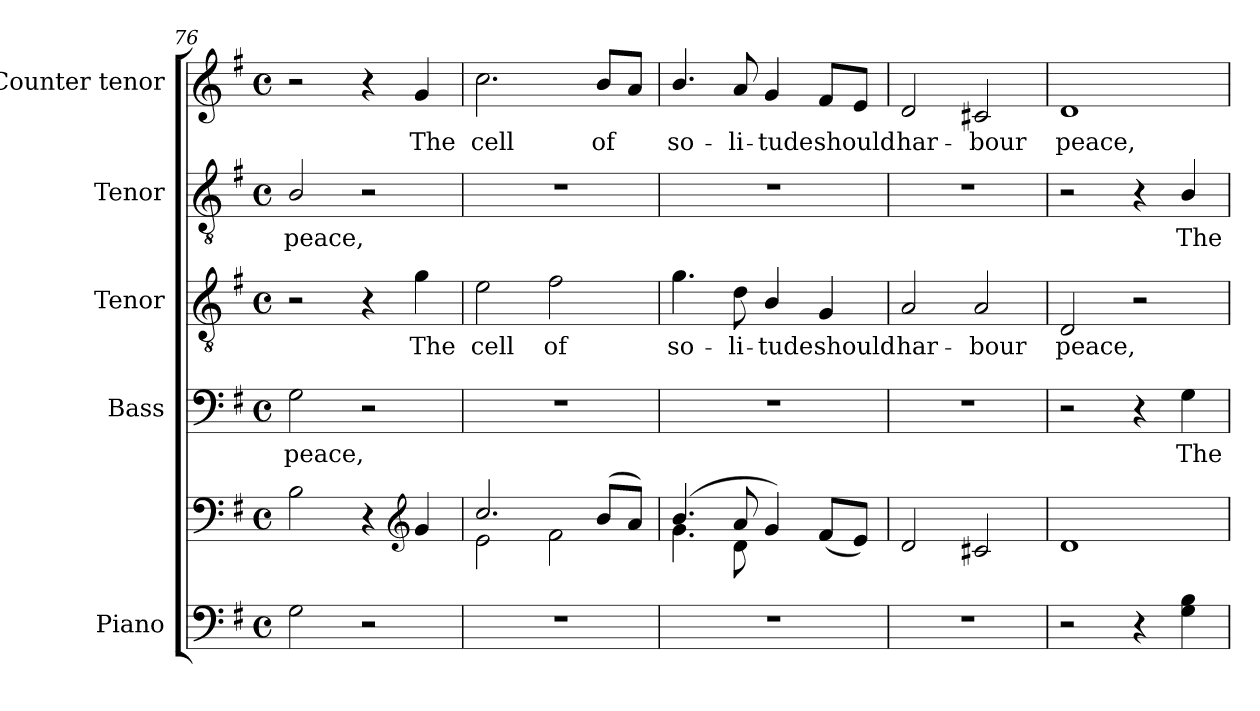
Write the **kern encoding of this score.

**kern	**kern	**kern	**text	**kern	**text	**kern	**text	**kern	**text
*part5	*part5	*part4	*part4	*part3	*part3	*part2	*part2	*part1	*part1
*staff6	*staff5	*staff4	*staff4	*staff3	*staff3	*staff2	*staff2	*staff1	*staff1
*I"Piano	*	*I"Bass	*	*I"Tenor	*	*I"Tenor	*	*I"Counter tenor	*
*I'Pno.	*	*I'B.	*	*I'T.	*	*I'T.	*	*I'Ct.	*
*clefF4	*clefF4	*clefF4	*	*clefGv2	*	*clefGv2	*	*clefG2	*
*	*	*	*	*ITrd7c12	*	*ITrd7c12	*	*	*
*k[f#]	*k[f#]	*k[f#]	*	*k[f#]	*	*k[f#]	*	*k[f#]	*
*G:	*G:	*G:	*	*G:	*	*G:	*	*G:	*
*M4/4	*M4/4	*M4/4	*	*M4/4	*	*M4/4	*	*M4/4	*
*met(c)	*met(c)	*met(c)	*	*met(c)	*	*met(c)	*	*met(c)	*
=76	=76	=76	=76	=76	=76	=76	=76	=76	=76
!	!	!	!LO:LY:b:color=#000000	!	!	!	!	!	!
!	!	!	!	!	!	!	!LO:LY:b:color=#000000	!	!
2Gi\	2Bi\	2Gi\	peace,	2r	.	2BBi/	peace,	2r	.
2r	4r	2r	.	4r	.	2r	.	4r	.
*	*clefG2	*	*	*	*	*	*	*	*
!	!	!	!	!	!LO:LY:b:color=#000000	!	!	!	!
!	!	!	!	!	!	!	!	!	!LO:LY:b:color=#000000
.	4gi/	.	.	4Gi\	The	.	.	4gi/	The
=77	=77	=77	=77	=77	=77	=77	=77	=77	=77
*	*^	*	*	*	*	*	*	*	*
!	!	!	!	!	!	!LO:LY:b:color=#000000	!	!	!	!
!	!	!	!	!	!	!	!	!	!	!LO:LY:b:color=#000000
1r	2.cci/	2ei\	1r	.	2Ei\	cell	1r	.	2.cci\	cell
!	!	!	!	!	!	!LO:LY:b:color=#000000	!	!	!	!
.	.	2f#i\	.	.	2F#i\	of	.	.	.	.
!	!	!	!	!	!	!	!	!	!	!LO:LY:b:color=#000000
.	(8bi/L	.	.	.	.	.	.	.	8bi/L	of
.	8ai/J)	.	.	.	.	.	.	.	8ai/J	.
!!LO:LB:g=z
=78	=78	=78	=78	=78	=78	=78	=78	=78	=78	=78
!	!	!	!	!	!	!LO:LY:b:color=#000000	!	!	!	!
!	!	!	!	!	!	!	!	!	!	!LO:LY:b:color=#000000
1r	(4.bi/	4.gi\	1r	.	4.Gi\	so-	1r	.	4.bi/	so-
!	!	!	!	!	!	!LO:LY:b:color=#000000	!	!	!	!
!	!	!	!	!	!	!	!	!	!	!LO:LY:b:color=#000000
.	8ai/	8di\	.	.	8Di\	-li-	.	.	8ai/	-li-
!	!	!	!	!	!	!LO:LY:b:color=#000000	!	!	!	!
!	!	!	!	!	!	!	!	!	!	!LO:LY:b:color=#000000
.	4gi/)	2ryy	.	.	4BBi/	-tude	.	.	4gi/	-tude
!	!	!	!	!	!	!LO:LY:b:color=#000000	!	!	!	!
!	!	!	!	!	!	!	!	!	!	!LO:LY:b:color=#000000
.	(8f#i/L	.	.	.	4GGi/	should	.	.	8f#i/L	should
.	8ei/J)	.	.	.	.	.	.	.	8ei/J	.
*	*v	*v	*	*	*	*	*	*	*	*
=79	=79	=79	=79	=79	=79	=79	=79	=79	=79
!	!	!	!	!	!LO:LY:b:color=#000000	!	!	!	!
!	!	!	!	!	!	!	!	!	!LO:LY:b:color=#000000
1r	2di/	1r	.	2AAi/	har-	1r	.	2di/	har-
!	!	!	!	!	!LO:LY:b:color=#000000	!	!	!	!
!	!	!	!	!	!	!	!	!	!LO:LY:b:color=#000000
.	2c#Xi/	.	.	2AAi/	-bour	.	.	2c#Xi/	-bour
=80	=80	=80	=80	=80	=80	=80	=80	=80	=80
!	!	!	!	!	!LO:LY:b:color=#000000	!	!	!	!
!	!	!	!	!	!	!	!	!	!LO:LY:b:color=#000000
2r	1di	2r	.	2DDi/	peace,	2r	.	1di	peace,
4r	.	4r	.	2r	.	4r	.	.	.
!	!	!	!LO:LY:b:color=#000000	!	!	!	!	!	!
!	!	!	!	!	!	!	!LO:LY:b:color=#000000	!	!
4Gi\ 4Bi	.	4Gi\	The	.	.	4BBi/	The	.	.
=	=	=	=	=	=	=	=	=	=
*-	*-	*-	*-	*-	*-	*-	*-	*-	*-
